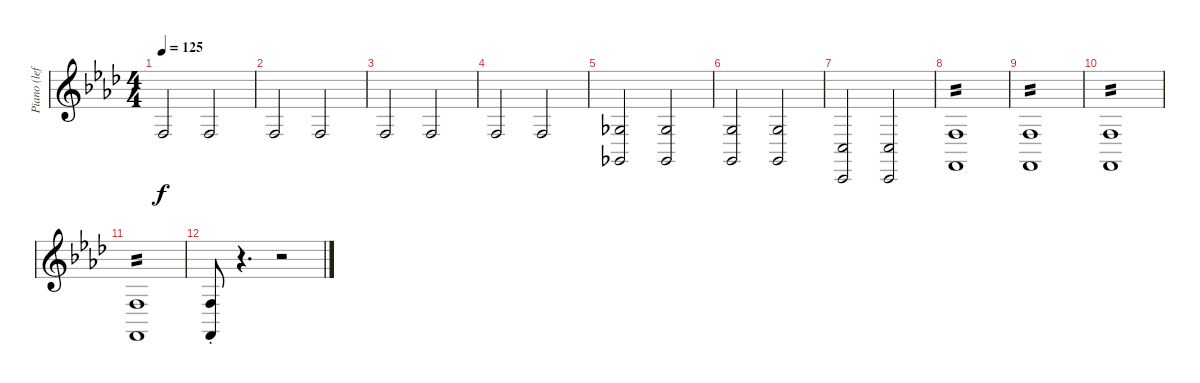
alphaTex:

\track ("Piano (left hand)" "Piano (lef") {instrument acousticgrandpiano}
\staff {score}
\tuning (E4 B3 G3 D3 A2 E2 B1) {hide}
\ts (4 4)
\tempo 125
\clef g2
\ks fminor
8.5.2{dy f} 8.5.2 |
8.5.2 8.5.2 |
8.5.2 8.5.2 |
8.5.2 8.5.2 |
(4.4 2.6).2 (4.4 2.6).2 |
(5.4 3.6).2 (5.4 3.6).2 |
(3.5 1.7).2 (3.5 1.7).2 |
(3.4 1.6).1{tp 2} |
(3.4 1.6).1{tp 2} |
(3.4 1.6).1{tp 2} |
(3.4 1.6).1{tp 2} |
(3.4{st} 1.6{st}).8 r.4{d} r.2
